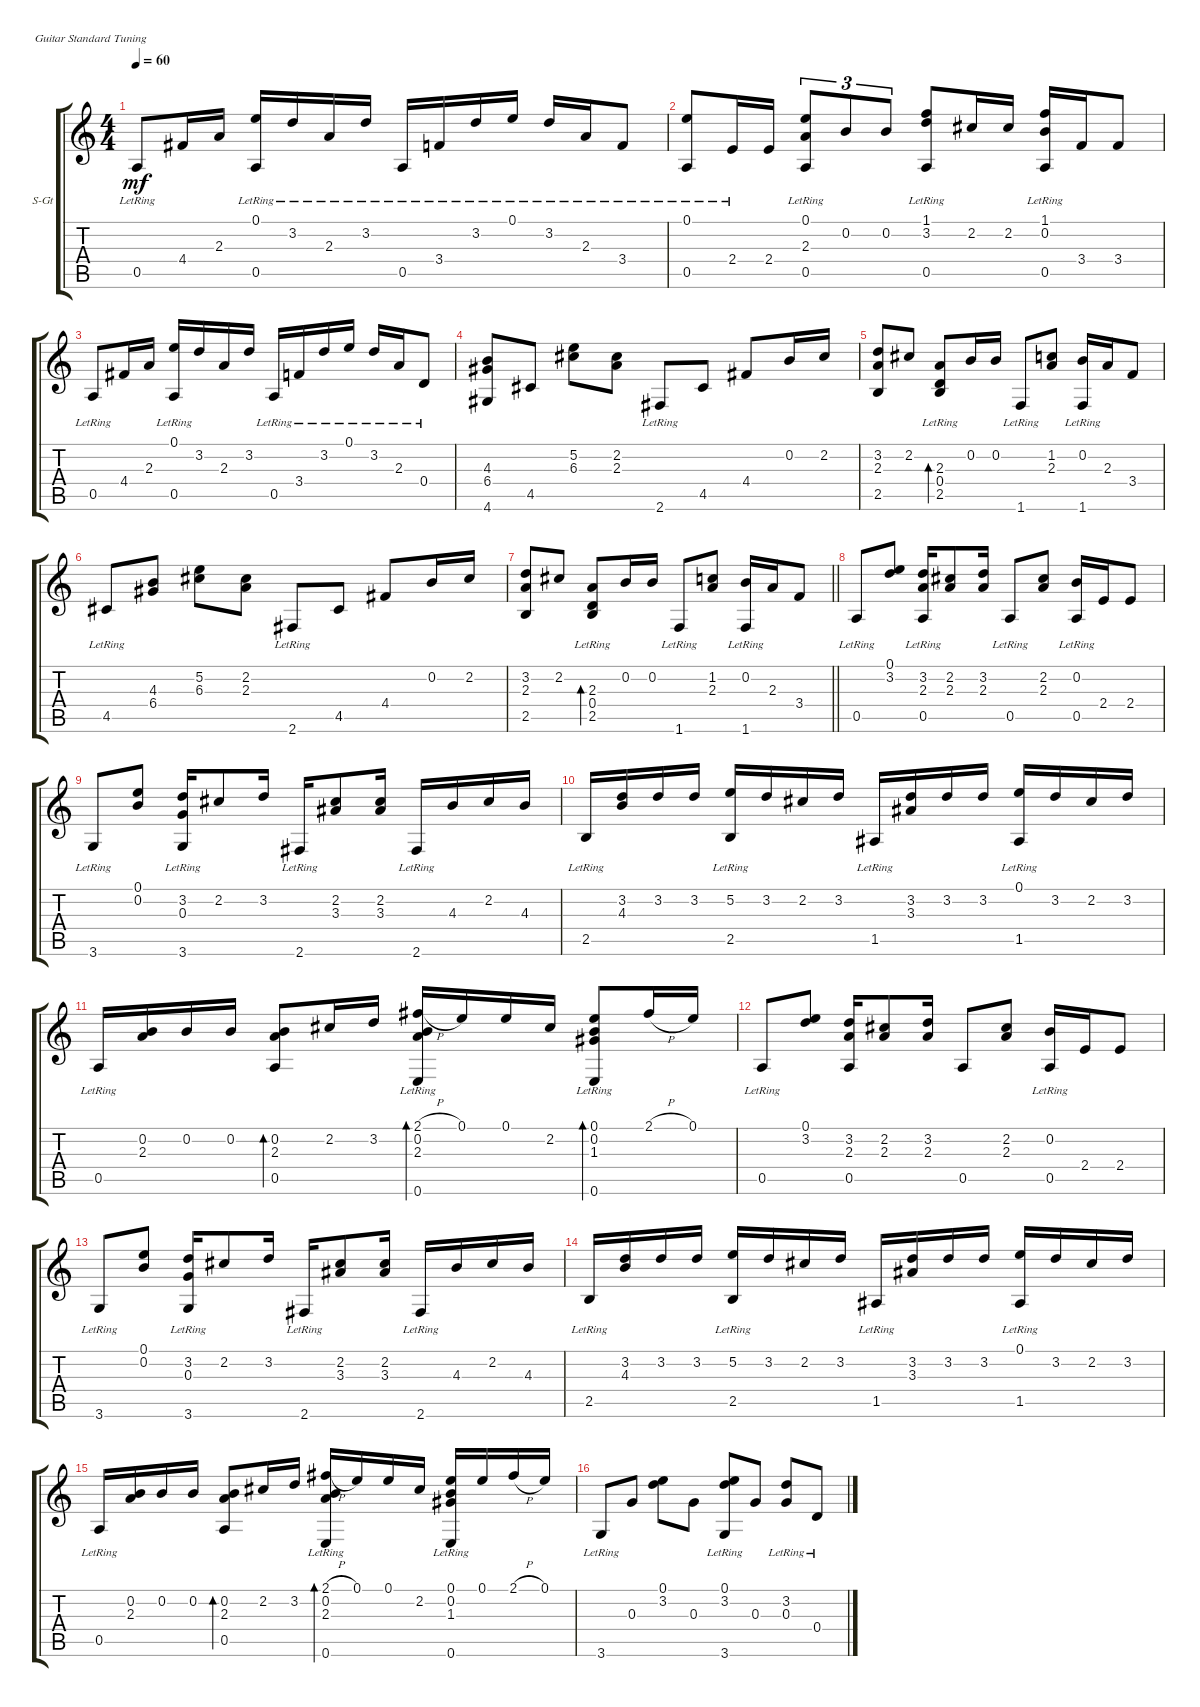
\defaultSystemsLayout 4
\bracketExtendMode groupsimilarinstruments
\firstSystemTrackNameOrientation horizontal
\otherSystemsTrackNameOrientation horizontal
\track ("Steel Guitar" "S-Gt") {instrument acousticguitarsteel}
\staff {score tabs}
\tuning (E4 B3 G3 D3 A2 E2)
\ts (4 4)
\tempo 60
\clef g2
\ks c
0.5{lr}.8{dy mf} 4.4.16 2.3.16 (0.1{lr} 0.5{lr}).16 3.2{lr}.16 2.3{lr}.16 3.2{lr}.16 0.5{lr}.16 3.4{lr}.16 3.2{lr}.16 0.1{lr}.16 3.2{lr}.16 2.3{lr}.16 3.4{lr}.8 |
(0.1{lr} 0.5{lr}).8 2.4{lr}.16 2.4.16 (0.5 2.3 0.1{lr}).8{tu (3 2)} 0.2.8{tu (3 2)} 0.2.8{tu (3 2)} (1.1{lr} 3.2 0.5).8 2.2.16 2.2.16 (1.1{lr} 0.2 0.5).16 3.4.16 3.4.8 |
0.5{lr}.8 4.4.16 2.3.16 (0.5 0.1{lr}).16 3.2.16 2.3.16 3.2.16 0.5{lr}.16 3.4{lr}.16 3.2{lr}.16 0.1{lr}.16 3.2{lr}.16 2.3{lr}.16 0.4{lr}.8 |
(4.3 6.4 4.6).8 4.5.8 (5.2 6.3).8 (2.2 2.3).8 2.6{lr}.8 4.5.8 4.4.8 0.2.16 2.2.16 |
(3.2 2.3 2.5).8 2.2.8 (2.3 0.4{lr} 2.5).8{bd 116} 0.2.16 0.2.16 1.6{lr}.8 (1.2 2.3).8 (0.2 1.6{lr}).16 2.3.16 3.4.8 |
4.5{lr}.8 (6.4 4.3).8 (6.3 5.2).8 (2.2 2.3).8 2.6{lr}.8 4.5.8 4.4.8 0.2.16 2.2.16 |
\barLineRight lightlight
(3.2 2.3 2.5).8 2.2.8 (2.3 0.4{lr} 2.5).8{bd 115} 0.2.16 0.2.16 1.6{lr}.8 (1.2 2.3).8 (0.2 1.6{lr}).16 2.3.16 3.4.8 |
0.5{lr}.8 (3.2 0.1).8 (3.2 2.3 0.5{lr}).16 (2.3 2.2).8 (3.2 2.3).16 0.5{lr}.8 (2.3 2.2).8 (0.2 0.5{lr}).16 2.4.16 2.4.8 |
3.6{lr}.8 (0.2 0.1).8 (3.2 0.3 3.6{lr}).16 2.2.8 3.2.16 2.6{lr}.16 (2.2 3.3).8 (2.2 3.3).16 2.6{lr}.16 4.3.16 2.2.16 4.3.16 |
2.5{lr}.16 (3.2 4.3).16 3.2.16 3.2.16 (5.2 2.5{lr}).16 3.2.16 2.2.16 3.2.16 1.5{lr}.16 (3.3 3.2).16 3.2.16 3.2.16 (0.1 1.5{lr}).16 3.2.16 2.2.16 3.2.16 |
0.5{lr}.16 (0.2 2.3).16 0.2.16 0.2.16 (0.2 2.3 0.5).8{bd 114} 2.2.16 3.2.16 (2.1{h} 0.2 2.3 0.6{lr}).16{bd 60} 0.1.16 0.1.16 2.2.16 (0.1 0.2 1.3 0.6{lr}).8{bd 119} 2.1{h}.16 0.1.16 |
0.5{lr}.8 (3.2 0.1).8 (3.2 2.3 0.5).16 (2.3 2.2).8 (3.2 2.3).16 0.5.8 (2.3 2.2).8 (0.2 0.5{lr}).16 2.4.16 2.4.8 |
3.6{lr}.8 (0.1 0.2).8 (3.2 0.3 3.6{lr}).16 2.2.8 3.2.16 2.6{lr}.16 (3.3 2.2).8 (2.2 3.3).16 2.6{lr}.16 4.3.16 2.2.16 4.3.16 |
2.5{lr}.16 (4.3 3.2).16 3.2.16 3.2.16 (5.2 2.5{lr}).16 3.2.16 2.2.16 3.2.16 1.5{lr}.16 (3.3 3.2).16 3.2.16 3.2.16 (0.1 1.5{lr}).16 3.2.16 2.2.16 3.2.16 |
0.5{lr}.16 (0.2 2.3).16 0.2.16 0.2.16 (0.2 2.3 0.5).8{bd 118} 2.2.16 3.2.16 (2.1{h} 0.2 2.3 0.6{lr}).16{bd 60} 0.1.16 0.1.16 2.2.16 (0.1 0.2 1.3 0.6{lr}).16 0.1.16 2.1{h}.16 0.1.16 |
3.6{lr}.8 0.3.8 (3.2 0.1).8 0.3.8 (3.2 0.1 3.6{lr}).8 0.3.8 (0.3{lr} 3.2{lr}).8 0.4{lr}.8
